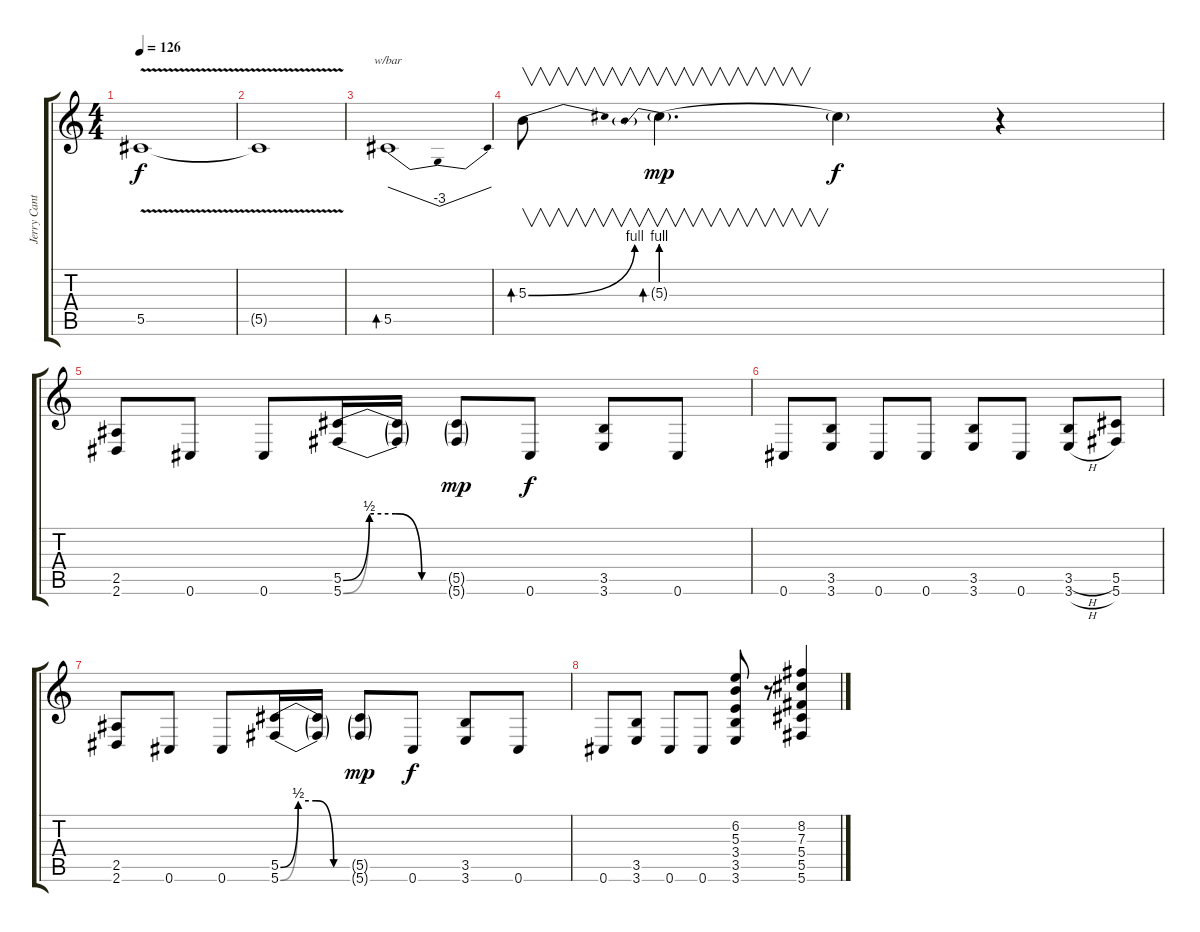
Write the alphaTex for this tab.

\track ("Jerry Cantrell - Guitar 2" "Jerry Cant") {instrument distortionguitar}
\staff {score tabs}
\tuning (Eb4 Bb3 Gb3 Db3 Ab2 Db2) {hide}
\ts (4 4)
\tempo 126
\clef g2
\ks c
5.5{v t}.1{dy f} |
5.5{v t}.1 |
5.5.1{tbe (dip default 0 0 30 -12 60 0) bd 60} |
5.3{be (bend 0 0 60 4)}.8{v bd 60} 5.3{be (prebend 0 4 60 4) g}.4{v d bd 60 dy mp} 5.3{t}.4{dy f} r.4 |
(2.5 2.6).8{volume 12} 0.6.8 0.6.8 (5.5{be (custom 0 0 15 2 30 2 45 0 60 0)} 5.6{be (custom 0 0 15 2 30 2 45 0 60 0)}).16 (5.5{t} 5.6{t}).16 (5.5{g} 5.6{g}).8{dy mp} 0.6.8{dy f} (3.5 3.6).8 0.6.8 |
0.6.8 (3.5 3.6).8 0.6.8 0.6.8 (3.5 3.6).8 0.6.8 (3.5{h} 3.6{h}).8 (5.5 5.6).8 |
(2.5 2.6).8 0.6.8 0.6.8 (5.5{be (custom 0 0 15 2 30 2 45 0 60 0)} 5.6{be (custom 0 0 15 2 30 2 45 0 60 0)}).16 (5.5{t} 5.6{t}).16 (5.5{g} 5.6{g}).8{dy mp} 0.6.8{dy f} (3.5 3.6).8 0.6.8 |
0.6.8 (3.5 3.6).8 0.6.8 0.6.8 (6.2 5.3 3.4 3.5 3.6).8 r.8 (8.2 7.3 5.4 5.5 5.6).4
